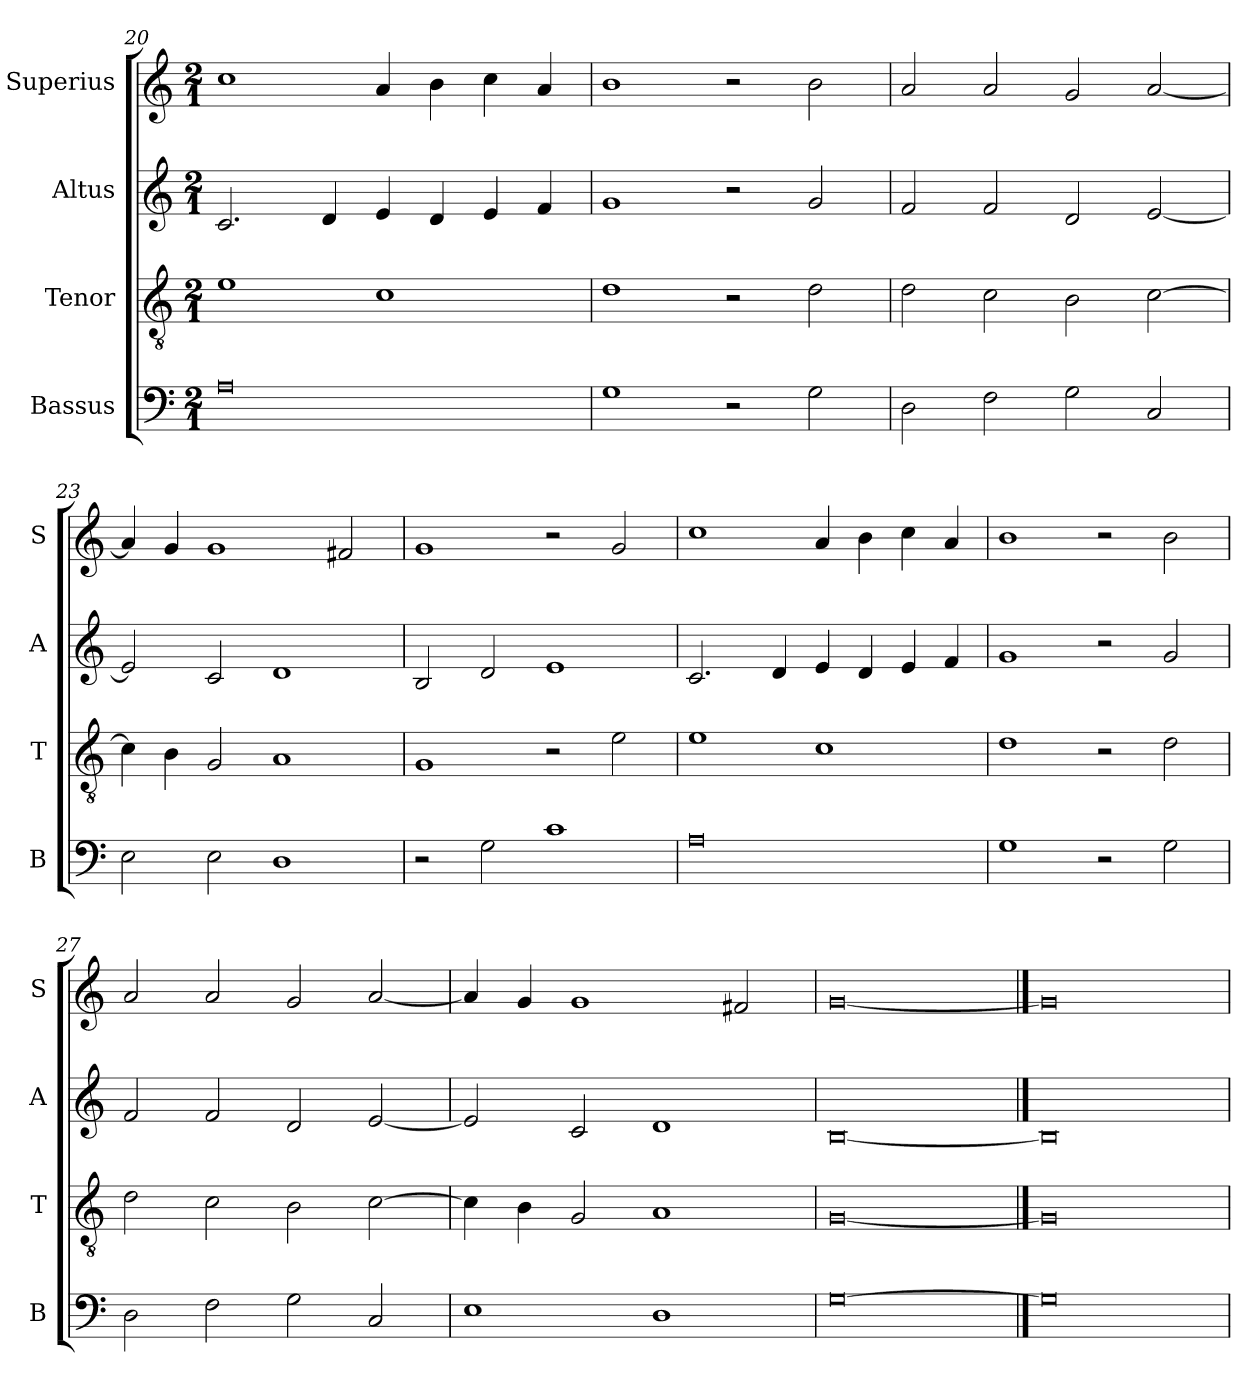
**kern	**kern	**kern	**kern
*part4	*part3	*part2	*part1
*staff4	*staff3	*staff2	*staff1
*I"Bassus	*I"Tenor	*I"Altus	*I"Superius
*I'B	*I'T	*I'A	*I'S
*clefF4	*clefGv2	*clefG2	*clefG2
*k[]	*k[]	*k[]	*k[]
*C:	*C:	*C:	*C:
*M2/1	*M2/1	*M2/1	*M2/1
=20	=20	=20	=20
0A	1e	2.c	1cc
.	.	4d	.
.	1c	4e	4a
.	.	4d	4b
.	.	4e	4cc
.	.	4f	4a
=21	=21	=21	=21
1G	1d	1g	1b
2r	2r	2r	2r
2G	2d	2g	2b
=22	=22	=22	=22
2D	2d	2f	2a
2F	2c	2f	2a
2G	2B	2d	2g
2C	[2c	[2e	[2a
=23	=23	=23	=23
2E	4c]	2e]	4a]
.	4B	.	4g
2E	2G	2c	1g
1D	1A	1d	.
.	.	.	2f#X
=24	=24	=24	=24
2r	1G	2B	1g
2G	.	2d	.
1c	2r	1e	2r
.	2e	.	2g
=25	=25	=25	=25
0A	1e	2.c	1cc
.	.	4d	.
.	1c	4e	4a
.	.	4d	4b
.	.	4e	4cc
.	.	4f	4a
=26	=26	=26	=26
1G	1d	1g	1b
2r	2r	2r	2r
2G	2d	2g	2b
=27	=27	=27	=27
2D	2d	2f	2a
2F	2c	2f	2a
2G	2B	2d	2g
2C	[2c	[2e	[2a
=28	=28	=28	=28
1E	4c]	2e]	4a]
.	4B	.	4g
.	2G	2c	1g
1D	1A	1d	.
.	.	.	2f#X
=29	=29	=29	=29
[0G	[0G	[0B	[0g
==30	==30	==30	==30
0G]	0G]	0B]	0g]
=	=	=	=
*-	*-	*-	*-
